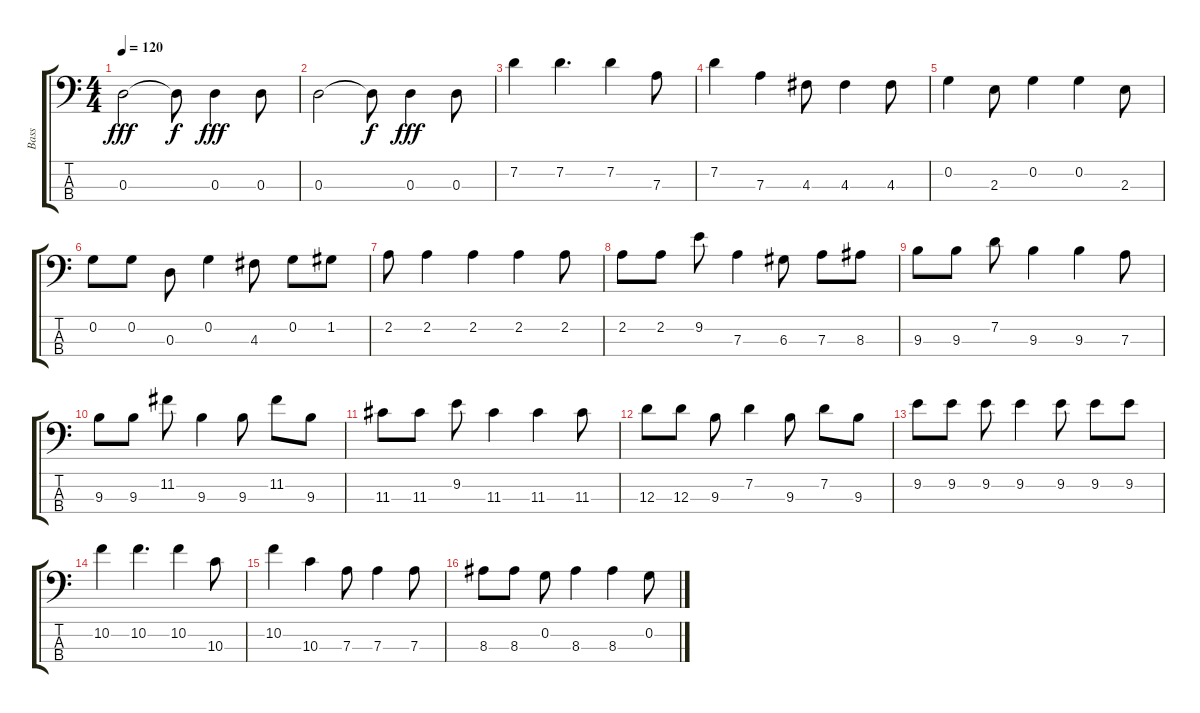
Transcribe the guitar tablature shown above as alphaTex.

\track ("Bass" "Bass") {instrument synthbass1}
\staff {score tabs}
\tuning (C-1 G2 D2 A1) {hide}
\ts (4 4)
\tempo 120
\clef f4
\ks c
0.3.2{dy fff} 0.3{t}.8{dy f} 0.3.4{dy fff} 0.3.8 |
0.3.2 0.3{t}.8{dy f} 0.3.4{dy fff} 0.3.8 |
7.2.4 7.2.4{d} 7.2.4 7.3.8 |
7.2.4 7.3.4 4.3.8 4.3.4 4.3.8 |
0.2.4 2.3.8 0.2.4 0.2.4 2.3.8 |
0.2.8 0.2.8 0.3.8 0.2.4 4.3.8 0.2.8 1.2.8 |
2.2.8 2.2.4 2.2.4 2.2.4 2.2.8 |
2.2.8 2.2.8 9.2.8 7.3.4 6.3.8 7.3.8 8.3.8 |
9.3.8 9.3.8 7.2.8 9.3.4 9.3.4 7.3.8 |
9.3.8 9.3.8 11.2.8 9.3.4 9.3.8 11.2.8 9.3.8 |
11.3.8 11.3.8 9.2.8 11.3.4 11.3.4 11.3.8 |
12.3.8 12.3.8 9.3.8 7.2.4 9.3.8 7.2.8 9.3.8 |
9.2.8 9.2.8 9.2.8 9.2.4 9.2.8 9.2.8 9.2.8 |
10.2.4 10.2.4{d} 10.2.4 10.3.8 |
10.2.4 10.3.4 7.3.8 7.3.4 7.3.8 |
8.3.8 8.3.8 0.2.8 8.3.4 8.3.4 0.2.8
